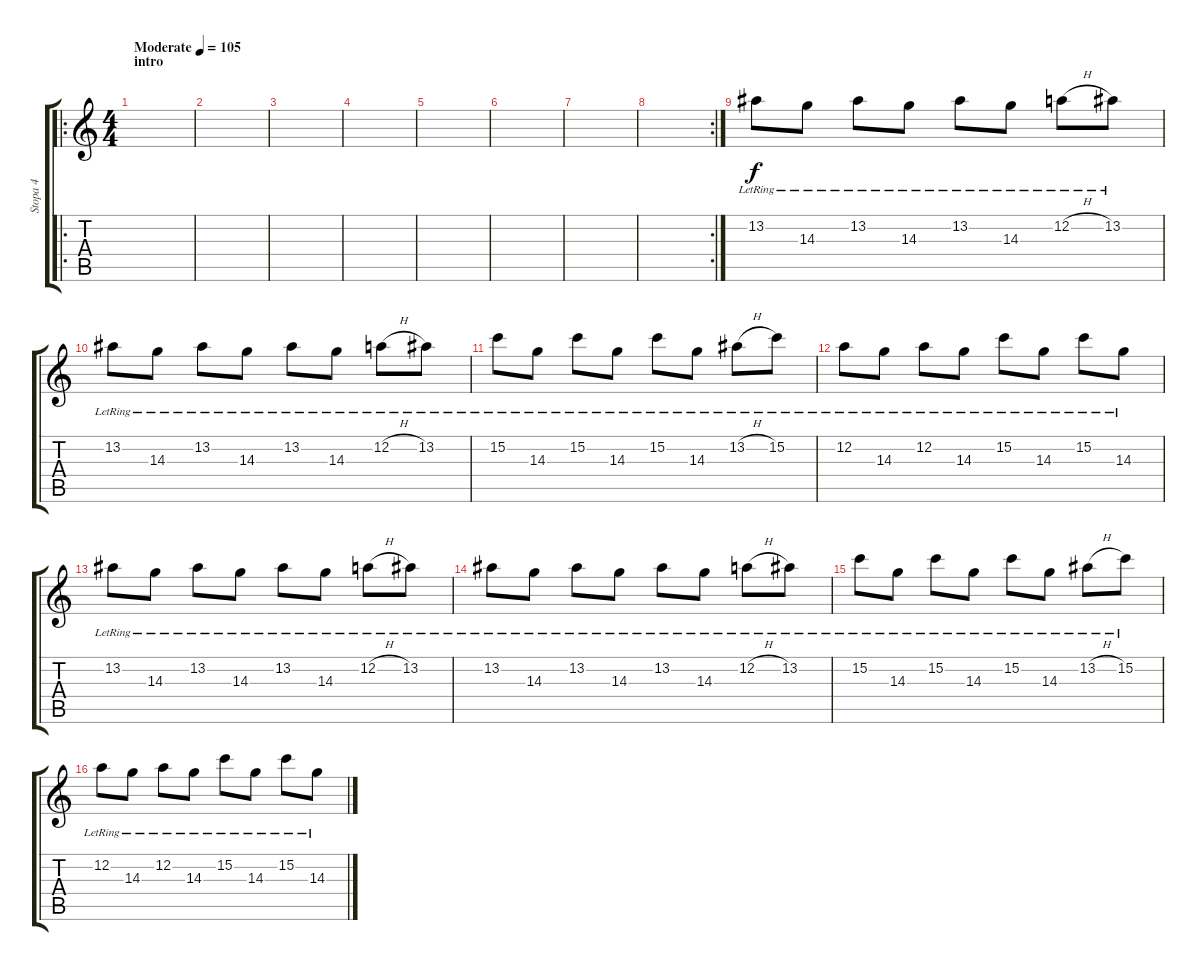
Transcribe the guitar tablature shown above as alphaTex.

\track ("Stopa 4" "Stopa 4") {instrument distortionguitar}
\staff {score tabs}
\tuning (D4 A3 F3 C3 G2 D2) {hide}
\ro
\ts (4 4)
\section ("" "intro")
\tempo (105 "Moderate")
\clef g2
\ks c
|
|
|
|
|
|
|
\rc 2
|
13.2{lr}.8 14.3{lr}.8 13.2{lr}.8 14.3{lr}.8 13.2{lr}.8 14.3{lr}.8 12.2{h lr}.8 13.2{lr}.8 |
13.2{lr}.8 14.3{lr}.8 13.2{lr}.8 14.3{lr}.8 13.2{lr}.8 14.3{lr}.8 12.2{h lr}.8 13.2{lr}.8 |
15.2{lr}.8 14.3{lr}.8 15.2{lr}.8 14.3{lr}.8 15.2{lr}.8 14.3{lr}.8 13.2{h lr}.8 15.2{lr}.8 |
12.2{lr}.8 14.3{lr}.8 12.2{lr}.8 14.3{lr}.8 15.2{lr}.8 14.3{lr}.8 15.2{lr}.8 14.3{lr}.8 |
13.2{lr}.8 14.3{lr}.8 13.2{lr}.8 14.3{lr}.8 13.2{lr}.8 14.3{lr}.8 12.2{h lr}.8 13.2{lr}.8 |
13.2{lr}.8 14.3{lr}.8 13.2{lr}.8 14.3{lr}.8 13.2{lr}.8 14.3{lr}.8 12.2{h lr}.8 13.2{lr}.8 |
15.2{lr}.8 14.3{lr}.8 15.2{lr}.8 14.3{lr}.8 15.2{lr}.8 14.3{lr}.8 13.2{h lr}.8 15.2{lr}.8 |
12.2{lr}.8 14.3{lr}.8 12.2{lr}.8 14.3{lr}.8 15.2{lr}.8 14.3{lr}.8 15.2{lr}.8 14.3{lr}.8
